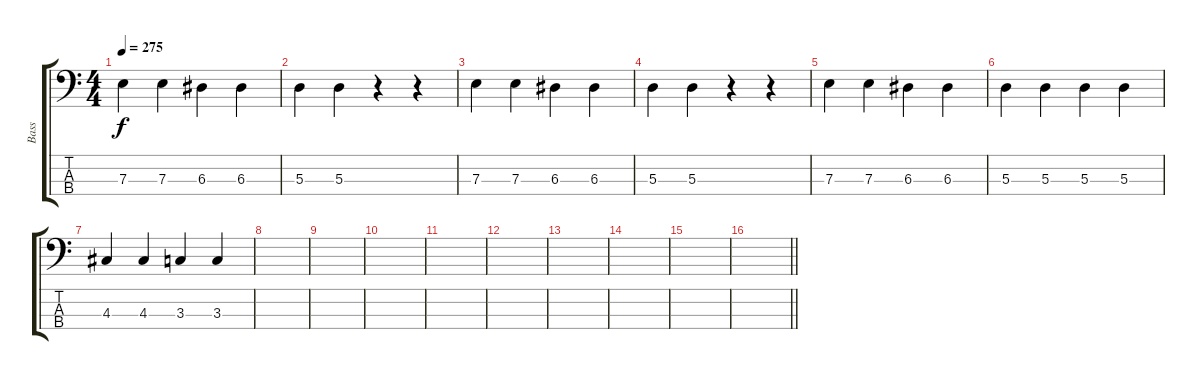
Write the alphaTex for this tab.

\track ("Bass" "Bass") {instrument electricbassfinger}
\staff {score tabs}
\tuning (G2 D2 A1 E1) {hide}
\ts (4 4)
\tempo 275
\clef f4
\ks c
7.3.4{dy f} 7.3.4 6.3.4 6.3.4 |
5.3.4 5.3.4 r.4 r.4 |
7.3.4 7.3.4 6.3.4 6.3.4 |
5.3.4 5.3.4 r.4 r.4 |
7.3.4 7.3.4 6.3.4 6.3.4 |
5.3.4 5.3.4 5.3.4 5.3.4 |
4.3.4 4.3.4 3.3.4 3.3.4 |
|
|
|
|
|
|
|
|
\barLineRight lightlight
